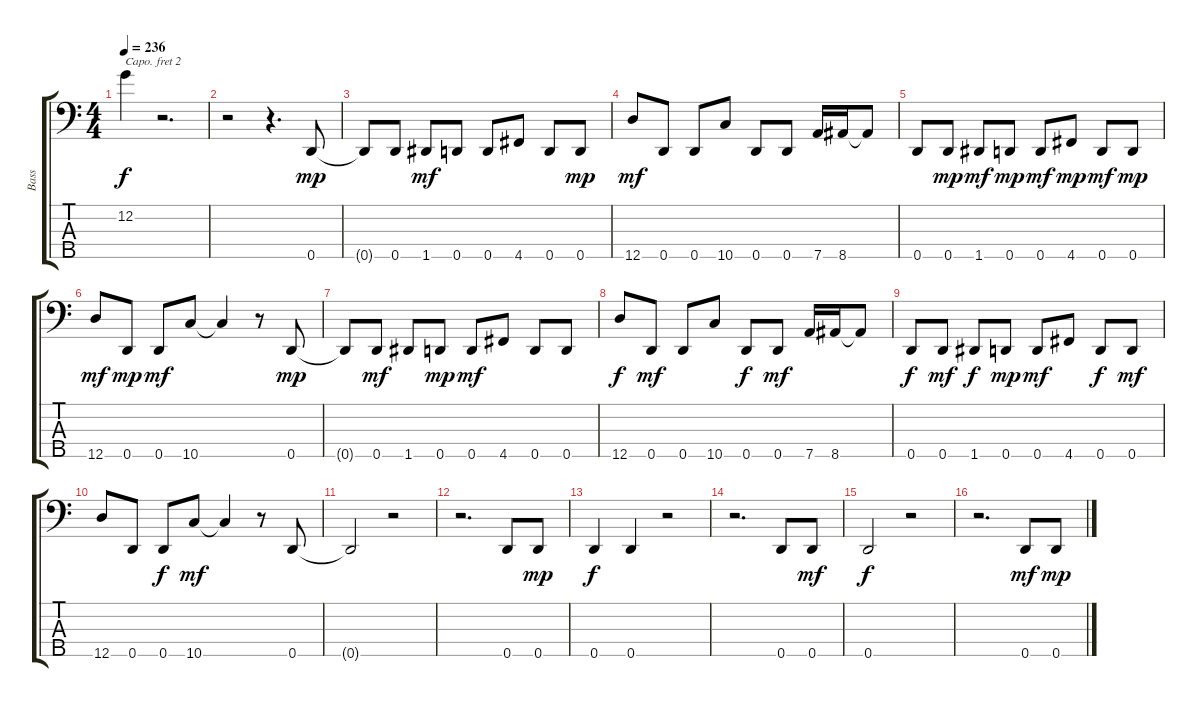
\track ("Bass" "Bass") {instrument electricbassfinger}
\staff {score tabs}
\capo 2
\tuning (A2 F2 C2 G1 C1) {hide}
\ts (4 4)
\tempo 236
\clef f4
\ks c
12.2.4{dy f} r.2{d} |
r.2 r.4{d} 0.5.8{dy mp} |
0.5{t}.8 0.5.8 1.5.8{dy mf} 0.5.8 0.5.8 4.5.8 0.5.8 0.5.8{dy mp} |
12.5.8{dy mf} 0.5.8 0.5.8 10.5.8 0.5.8 0.5.8 7.5.16 8.5.16 8.5{t}.8 |
0.5.8 0.5.8{dy mp} 1.5.8{dy mf} 0.5.8{dy mp} 0.5.8{dy mf} 4.5.8{dy mp} 0.5.8{dy mf} 0.5.8{dy mp} |
12.5.8{dy mf} 0.5.8{dy mp} 0.5.8{dy mf} 10.5.8 10.5{t}.4 r.8 0.5.8{dy mp} |
0.5{t}.8 0.5.8{dy mf} 1.5.8 0.5.8{dy mp} 0.5.8{dy mf} 4.5.8 0.5.8 0.5.8 |
12.5.8{dy f} 0.5.8{dy mf} 0.5.8 10.5.8 0.5.8{dy f} 0.5.8{dy mf} 7.5.16 8.5.16 8.5{t}.8 |
0.5.8{dy f} 0.5.8{dy mf} 1.5.8{dy f} 0.5.8{dy mp} 0.5.8{dy mf} 4.5.8 0.5.8{dy f} 0.5.8{dy mf} |
12.5.8 0.5.8 0.5.8{dy f} 10.5.8{dy mf} 10.5{t}.4 r.8 0.5.8 |
0.5{t}.2 r.2 |
r.2{d} 0.5.8 0.5.8{dy mp} |
0.5.4{dy f} 0.5.4 r.2 |
r.2{d} 0.5.8 0.5.8{dy mf} |
0.5.2{dy f} r.2 |
r.2{d} 0.5.8{dy mf} 0.5.8{dy mp}
